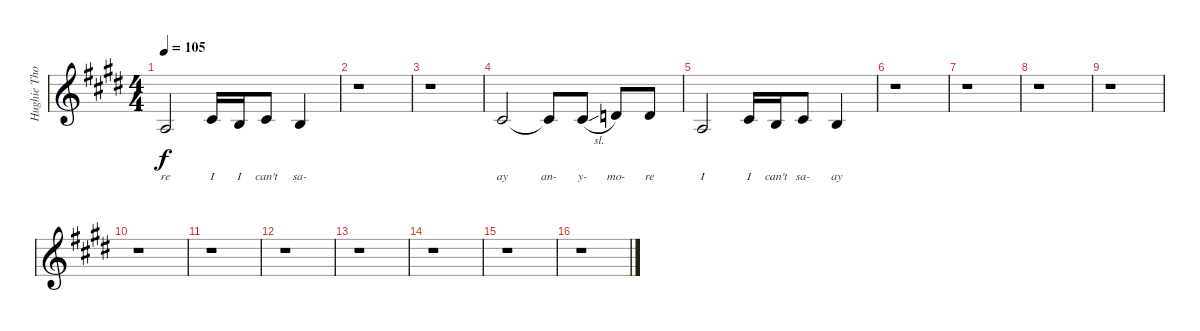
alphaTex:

\track ("Hughie Thomasson Vocals" "Hughie Tho") {instrument violin}
\staff {score}
\tuning (E4 B3 G3 D3 A2 E2) {hide}
\ts (4 4)
\tempo 105
\clef g2
\ks e
7.4.2{lyrics (0 "re") lyrics (1 "") lyrics (2 "") lyrics (3 "") lyrics (4 "") dy f} 6.3.16{lyrics (0 "I") lyrics (1 "") lyrics (2 "") lyrics (3 "") lyrics (4 "")} 4.3.16{lyrics (0 "I") lyrics (1 "") lyrics (2 "") lyrics (3 "") lyrics (4 "")} 6.3.8{lyrics (0 "can't") lyrics (1 "") lyrics (2 "") lyrics (3 "") lyrics (4 "")} 4.3.4{lyrics (0 "sa-") lyrics (1 "") lyrics (2 "") lyrics (3 "") lyrics (4 "")} |
r.1 |
r.1 |
6.3.2{lyrics (0 "ay") lyrics (1 "") lyrics (2 "") lyrics (3 "") lyrics (4 "")} 6.3{t}.8{lyrics (0 "an-") lyrics (1 "") lyrics (2 "") lyrics (3 "") lyrics (4 "")} 6.3{sl}.8{lyrics (0 "y-") lyrics (1 "") lyrics (2 "") lyrics (3 "") lyrics (4 "")} 7.3.8{lyrics (0 "mo-") lyrics (1 "") lyrics (2 "") lyrics (3 "") lyrics (4 "")} 7.3.8{lyrics (0 "re") lyrics (1 "") lyrics (2 "") lyrics (3 "") lyrics (4 "")} |
7.4.2{lyrics (0 "I") lyrics (1 "") lyrics (2 "") lyrics (3 "") lyrics (4 "")} 6.3.16{lyrics (0 "I") lyrics (1 "") lyrics (2 "") lyrics (3 "") lyrics (4 "")} 4.3.16{lyrics (0 "can't") lyrics (1 "") lyrics (2 "") lyrics (3 "") lyrics (4 "")} 6.3.8{lyrics (0 "sa-") lyrics (1 "") lyrics (2 "") lyrics (3 "") lyrics (4 "")} 4.3.4{lyrics (0 "ay") lyrics (1 "") lyrics (2 "") lyrics (3 "") lyrics (4 "")} |
r.1 |
r.1 |
r.1 |
r.1 |
r.1 |
r.1 |
r.1 |
r.1 |
r.1 |
r.1 |
r.1
